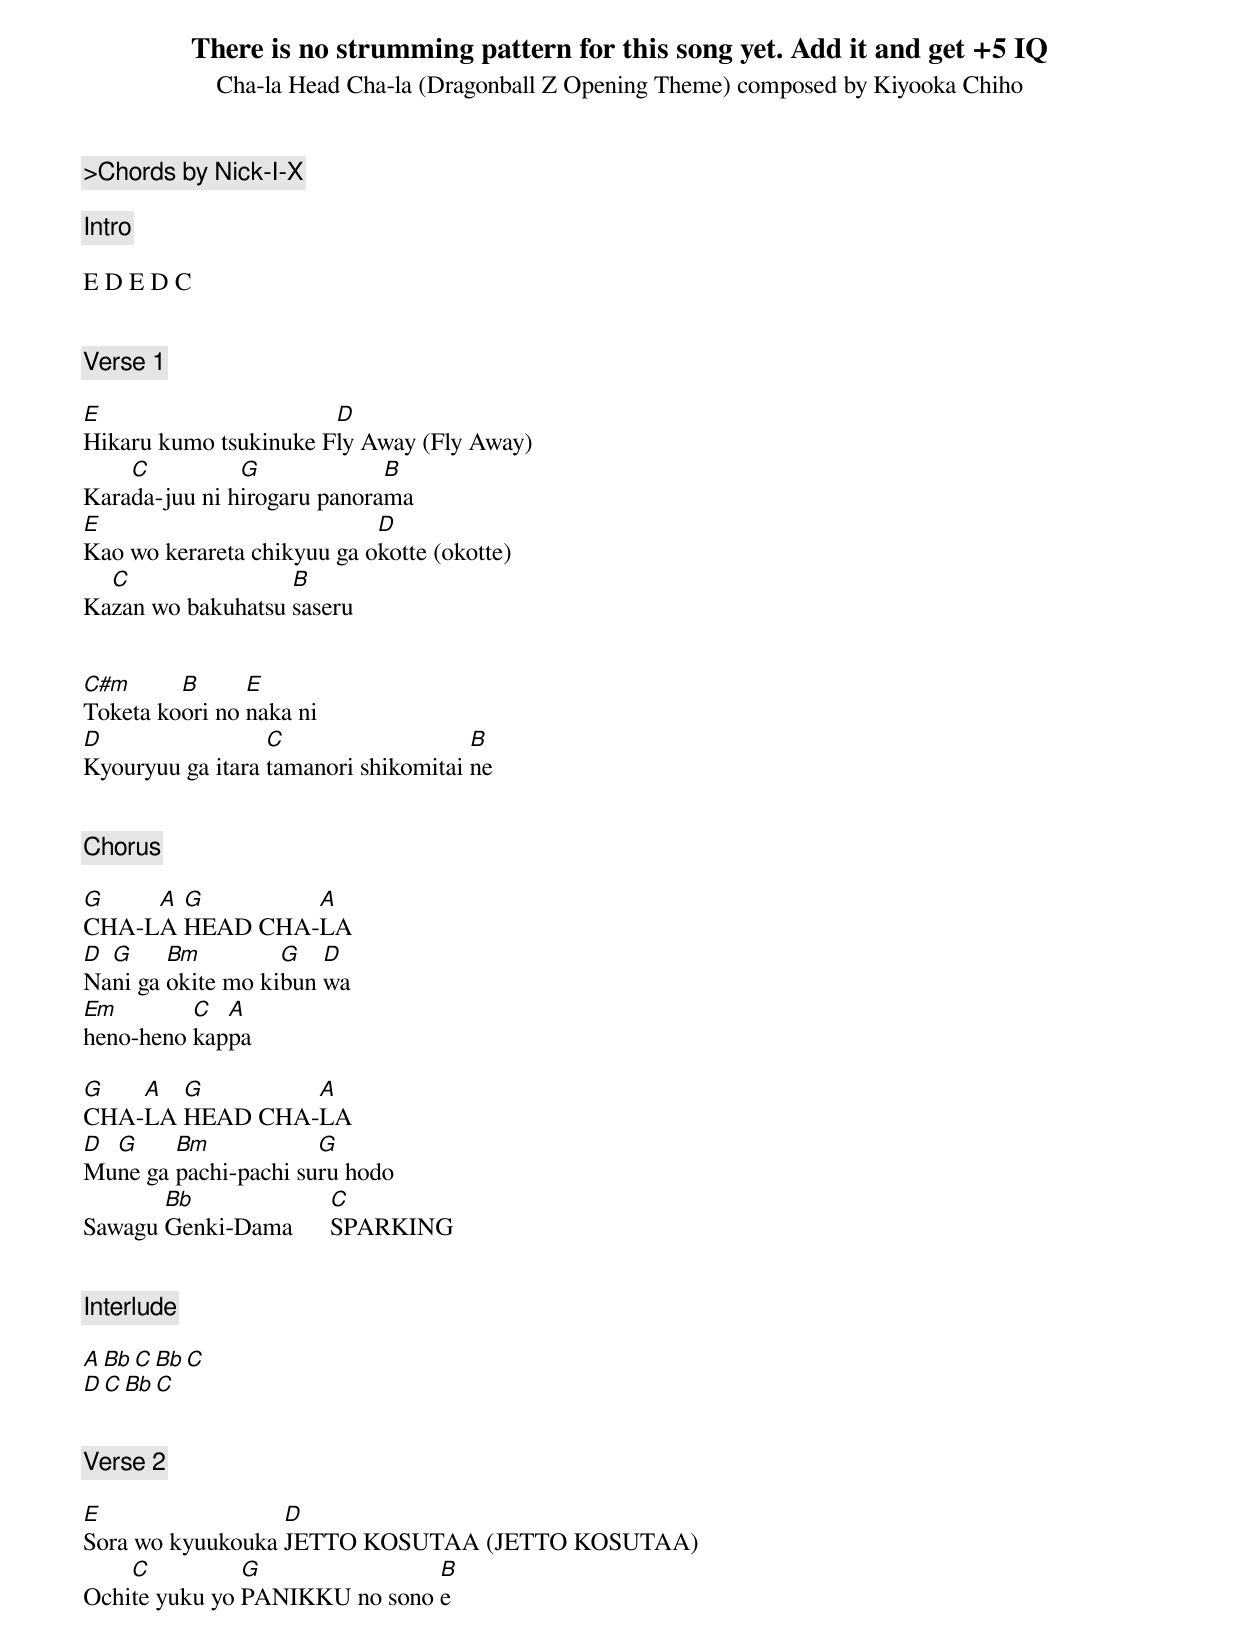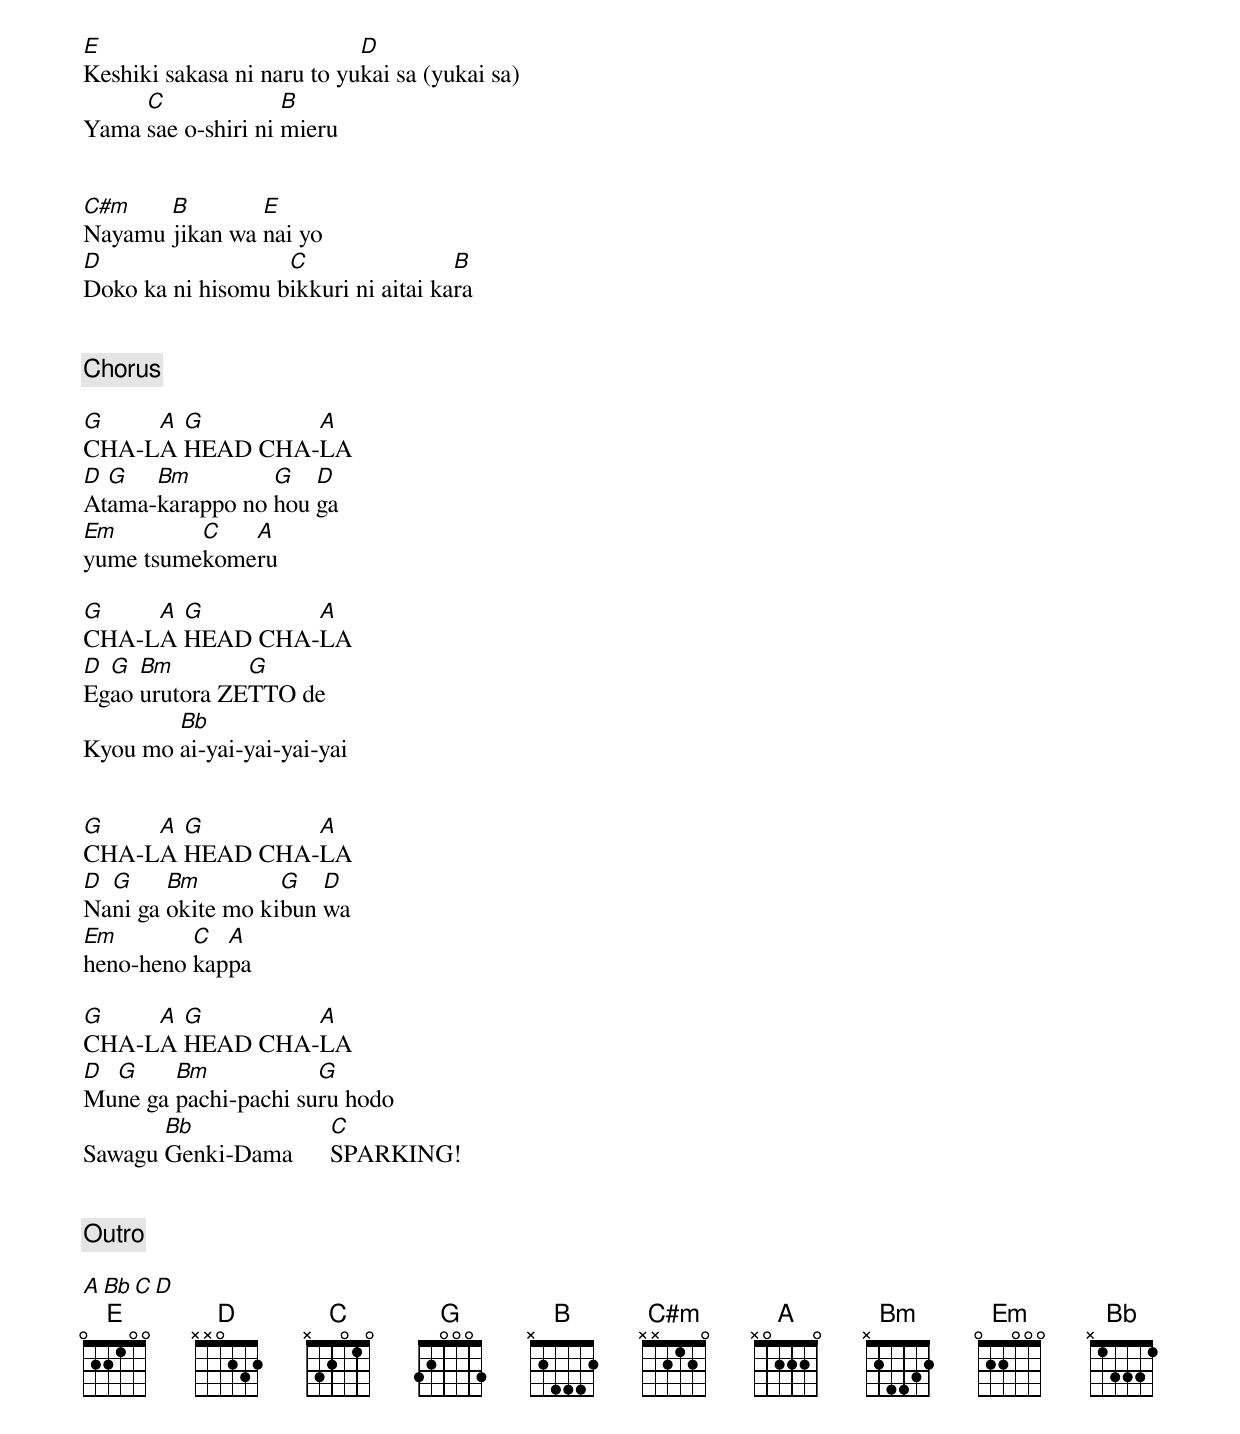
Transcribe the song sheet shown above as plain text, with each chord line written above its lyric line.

There is no strumming pattern for this song yet. Add it and get +5 IQ
Cha-la Head Cha-la (Dragonball Z Opening Theme) composed by Kiyooka Chiho
>Chords by Nick-I-X

[Intro]

E D E D C


[Verse 1]

E                      D
Hikaru kumo tsukinuke Fly Away (Fly Away)
    C          G             B
Karada-juu ni hirogaru panorama
E                           D
Kao wo kerareta chikyuu ga okotte (okotte)
  C                B
Kazan wo bakuhatsu saseru


C#m      B      E
Toketa koori no naka ni
D                 C                   B
Kyouryuu ga itara tamanori shikomitai ne


[Chorus]

G    A G        A
CHA-LA HEAD CHA-LA
D G     Bm         G   D
Nani ga okite mo kibun wa
Em        C  A
heno-heno kappa

G   A  G        A
CHA-LA HEAD CHA-LA
D G     Bm            G
Mune ga pachi-pachi suru hodo
       Bb              C
Sawagu Genki-Dama      SPARKING


[Interlude]

A  Bb  C  Bb  C
D  C  Bb  C


[Verse 2]

E                 D
Sora wo kyuukouka JETTO KOSUTAA (JETTO KOSUTAA)
    C          G               B
Ochite yuku yo PANIKKU no sono e
E                           D
Keshiki sakasa ni naru to yukai sa (yukai sa)
     C              B
Yama sae o-shiri ni mieru


C#m    B        E
Nayamu jikan wa nai yo
D                  C                 B
Doko ka ni hisomu bikkuri ni aitai kara


[Chorus]

G    A G        A
CHA-LA HEAD CHA-LA
D G   Bm         G   D
Atama-karappo no hou ga
Em        C   A
yume tsumekomeru

G    A G        A
CHA-LA HEAD CHA-LA
D G  Bm        G
Egao urutora ZETTO de
        Bb
Kyou mo ai-yai-yai-yai-yai


G    A G        A
CHA-LA HEAD CHA-LA
D G     Bm         G   D
Nani ga okite mo kibun wa
Em        C  A
heno-heno kappa

G    A G        A
CHA-LA HEAD CHA-LA
D G     Bm            G
Mune ga pachi-pachi suru hodo
       Bb              C
Sawagu Genki-Dama      SPARKING!


[Outro]

A Bb C D
